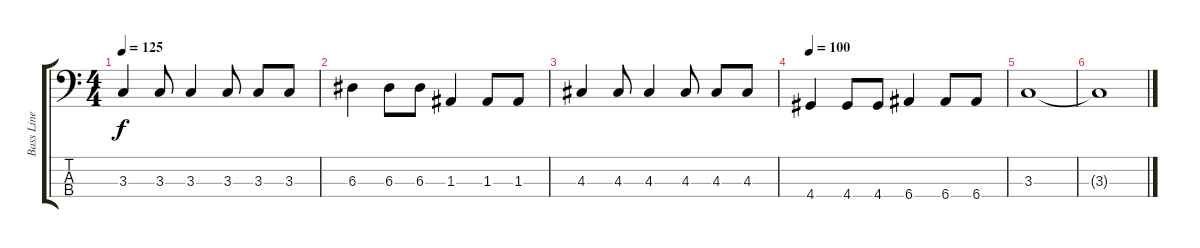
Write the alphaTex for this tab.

\track ("Bass Line" "Bass Line") {instrument acousticbass}
\staff {score tabs}
\tuning (G2 D2 A1 E1) {hide}
\ts (4 4)
\tempo 125
\clef f4
\ks c
3.3.4{dy f} 3.3.8 3.3.4 3.3.8 3.3.8 3.3.8 |
6.3.4 6.3.8 6.3.8 1.3.4 1.3.8 1.3.8 |
4.3.4 4.3.8 4.3.4 4.3.8 4.3.8 4.3.8 |
\tempo 100
4.4.4 4.4.8 4.4.8 6.4.4 6.4.8 6.4.8 |
3.3.1 |
3.3{t}.1
